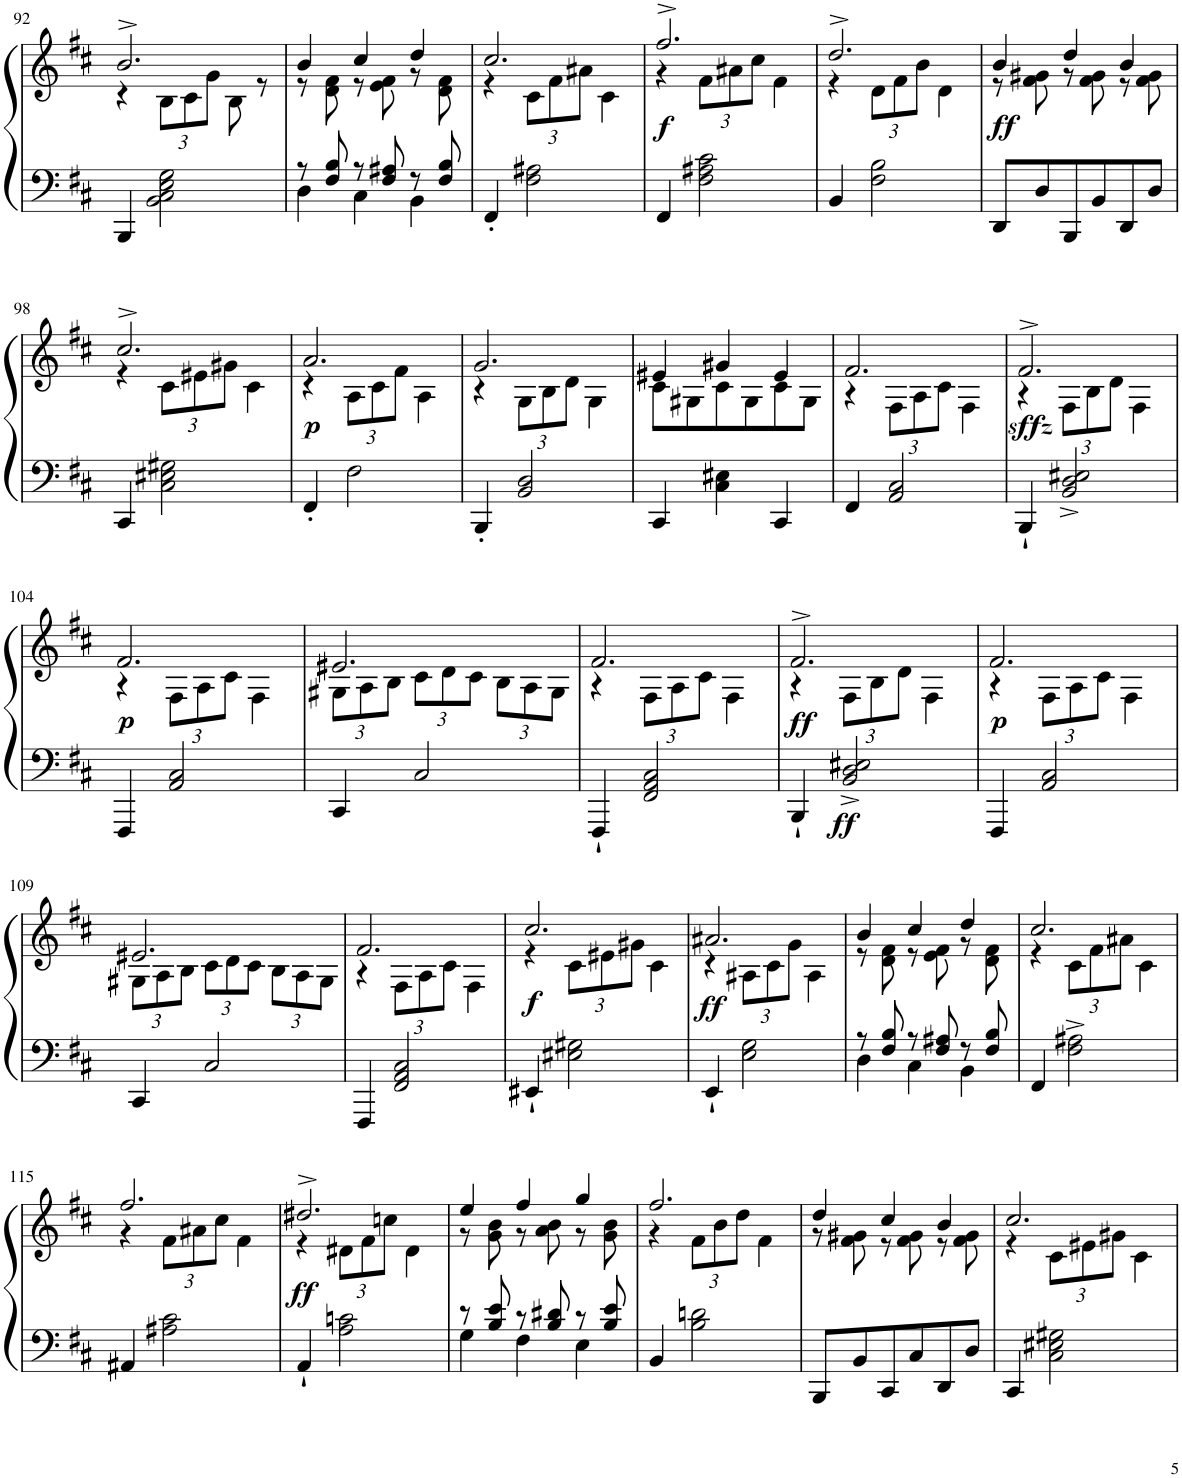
**kern	**kern	**dynam
*part1	*part1	*part1
*staff2	*staff1	*staff1/2
*I"Piano	*	*
*I'Pno.	*	*
!!LO:PB:g=z
*clefF4	*clefG2	*
*k[f#c#]	*k[f#c#]	*
*M3/4	*M3/4	*
=92	=92	=92
*	*^	*
4BBB/	2.b^/	4r	.
*	*	*Xbrackettup	*
2BB\ 2C#\ 2E\ 2G\	.	12B\L	.
.	.	12c#\	.
.	.	12g\J	.
.	.	8B\	.
.	.	8r	.
=93	=93	=93	=93
*^	*	*	*
8r	4D\	4b/	8r	.
8F#/ 8B/	.	.	8d\ 8f#\	.
8r	4C#\	4cc#/	8r	.
8F#/ 8A#X/	.	.	8e\ 8f#\	.
8r	4BB\	4dd/	8r	.
8F#/ 8B/	.	.	8d\ 8f#\	.
*v	*v	*	*	*
=94	=94	=94	=94
4FF#'/	2.cc#/	4r	.
2F#\ 2A#X\	.	12c#\L	.
.	.	12f#\	.
.	.	12a#X\J	.
.	.	4c#\	.
=95	=95	=95	=95
!	!	!	!LO:DY:b
4FF#/	2.ff#^/	4r	f
2F#\ 2A#X\ 2c#\	.	12f#\L	.
.	.	12a#X\	.
.	.	12cc#\J	.
.	.	4f#\	.
=96	=96	=96	=96
4BB/	2.dd^/	4r	.
2F#\ 2B\	.	12d\L	.
.	.	12f#\	.
.	.	12b\J	.
.	.	4d\	.
=97	=97	=97	=97
!	!	!	!LO:DY:b
8DD/L	4b/	8r	ff
8D/	.	8f#\ 8g#X\	.
8BBB/	4dd/	8r	.
8BB/	.	8f#\ 8g#\	.
8DD/	4b/	8r	.
8D/J	.	8f#\ 8g#\	.
!!LO:LB:g=z	!!
=98	=98	=98	=98
4CC#/	2.cc#^/	4r	.
2C#\ 2E#X\ 2G#X\	.	12c#\L	.
.	.	12e#X\	.
.	.	12g#X\J	.
.	.	4c#\	.
=99	=99	=99	=99
!	!	!	!LO:DY:b
4FF#'/	2.a/	4r	p
2F#\	.	12A\L	.
.	.	12c#\	.
.	.	12f#\J	.
.	.	4A\	.
=100	=100	=100	=100
4BBB'/	2.g/	4r	.
2BB/ 2D/	.	12G\L	.
.	.	12B\	.
.	.	12d\J	.
.	.	4G\	.
=101	=101	=101	=101
4CC#/	4e#X/	8c#\L	.
.	.	8G#X\	.
4C#\ 4E#X\	4g#X/	8c#\	.
.	.	8G#\	.
4CC#/	4e#/	8c#\	.
.	.	8G#\J	.
=102	=102	=102	=102
4FF#/	2.f#/	4r	.
2AA/ 2C#/	.	12F#\L	.
.	.	12A\	.
.	.	12c#\J	.
.	.	4F#\	.
=103	=103	=103	=103
!	!	!	!LO:DY:b
4BBB`/	2.f#^/	4r	sffz
2BB/^ 2D/^ 2E#X/^	.	12F#\L	.
.	.	12B\	.
.	.	12d\J	.
.	.	4F#\	.
!!LO:LB:g=z	!!
=104	=104	=104	=104
!	!	!	!LO:DY:b
4FFF#/	2.f#/	4r	p
2AA/ 2C#/	.	12F#\L	.
.	.	12A\	.
.	.	12c#\J	.
.	.	4F#\	.
=105	=105	=105	=105
4CC#/	2.e#X/	12G#X\L	.
.	.	12A\	.
.	.	12B\J	.
2C#/	.	12c#\L	.
.	.	12d\	.
.	.	12c#\J	.
.	.	12B\L	.
.	.	12A\	.
.	.	12G#\J	.
=106	=106	=106	=106
4FFF#`/	2.f#/	4r	.
2FF#/ 2AA/ 2C#/	.	12F#\L	.
.	.	12A\	.
.	.	12c#\J	.
.	.	4F#\	.
=107	=107	=107	=107
!	!	!	!LO:DY:b
4BBB`/	2.f#^/	4r	ff
!	!	!	!LO:DY:b=2
2BB/^ 2D/^ 2E#X/^	.	12F#\L	ff
.	.	12B\	.
.	.	12d\J	.
.	.	4F#\	.
=108	=108	=108	=108
!	!	!	!LO:DY:b
4FFF#/	2.f#/	4r	p
2AA/ 2C#/	.	12F#\L	.
.	.	12A\	.
.	.	12c#\J	.
.	.	4F#\	.
!!LO:LB:g=z	!!
=109	=109	=109	=109
4CC#/	2.e#X/	12G#X\L	.
.	.	12A\	.
.	.	12B\J	.
2C#/	.	12c#\L	.
.	.	12d\	.
.	.	12c#\J	.
.	.	12B\L	.
.	.	12A\	.
.	.	12G#\J	.
=110	=110	=110	=110
4FFF#/	2.f#/	4r	.
2FF#/ 2AA/ 2C#/	.	12F#\L	.
.	.	12A\	.
.	.	12c#\J	.
.	.	4F#\	.
=111	=111	=111	=111
!	!	!	!LO:DY:b
4EE#X`/	2.cc#/	4r	f
2E#X\ 2G#X\	.	12c#\L	.
.	.	12e#X\	.
.	.	12g#X\J	.
.	.	4c#\	.
=112	=112	=112	=112
!	!	!	!LO:DY:b
4EE`/	2.a#X/	4r	ff
2E\ 2G\	.	12A#X\L	.
.	.	12c#\	.
.	.	12g\J	.
.	.	4A#\	.
=113	=113	=113	=113
*^	*	*	*
8r	4D\	4b/	8r	.
8F#/ 8B/	.	.	8d\ 8f#\	.
8r	4C#\	4cc#/	8r	.
8F#/ 8A#X/	.	.	8e\ 8f#\	.
8r	4BB\	4dd/	8r	.
8F#/ 8B/	.	.	8d\ 8f#\	.
*v	*v	*	*	*
=114	=114	=114	=114
4FF#/	2.cc#/	4r	.
2F#\^ 2A#X\^	.	12c#\L	.
.	.	12f#\	.
.	.	12a#X\J	.
.	.	4c#\	.
!!LO:LB:g=z	!!
=115	=115	=115	=115
4AA#X/	2.ff#/	4r	.
2A#X\ 2c#\	.	12f#\L	.
.	.	12a#X\	.
.	.	12cc#\J	.
.	.	4f#\	.
=116	=116	=116	=116
!	!	!	!LO:DY:b
4AA`/	2.dd#X^/	4r	ff
2A\ 2cn\	.	12d#X\L	.
.	.	12f#\	.
.	.	12ccn\J	.
.	.	4d#\	.
=117	=117	=117	=117
*^	*	*	*
8r	4G\	4ee/	8r	.
8B/ 8e/	.	.	8g\ 8b\	.
8r	4F#\	4ff#/	8r	.
8B/ 8d#X/	.	.	8a\ 8b\	.
8r	4E\	4gg/	8r	.
8B/ 8e/	.	.	8g\ 8b\	.
*v	*v	*	*	*
=118	=118	=118	=118
4BB/	2.ff#/	4r	.
2B\ 2dn\	.	12f#\L	.
.	.	12b\	.
.	.	12dd\J	.
.	.	4f#\	.
=119	=119	=119	=119
8BBB/L	4dd/	8r	.
8BB/	.	8f#\ 8g#X\	.
8CC#/	4cc#/	8r	.
8C#/	.	8f#\ 8g#\	.
8DD/	4b/	8r	.
8D/J	.	8f#\ 8g#\	.
=120	=120	=120	=120
4CC#/	2.cc#/	4r	.
2C#\ 2E#X\ 2G#X\	.	12c#\L	.
.	.	12e#X\	.
.	.	12g#X\J	.
.	.	4c#\	.
*	*v	*v	*
=	=	=
*-	*-	*-
